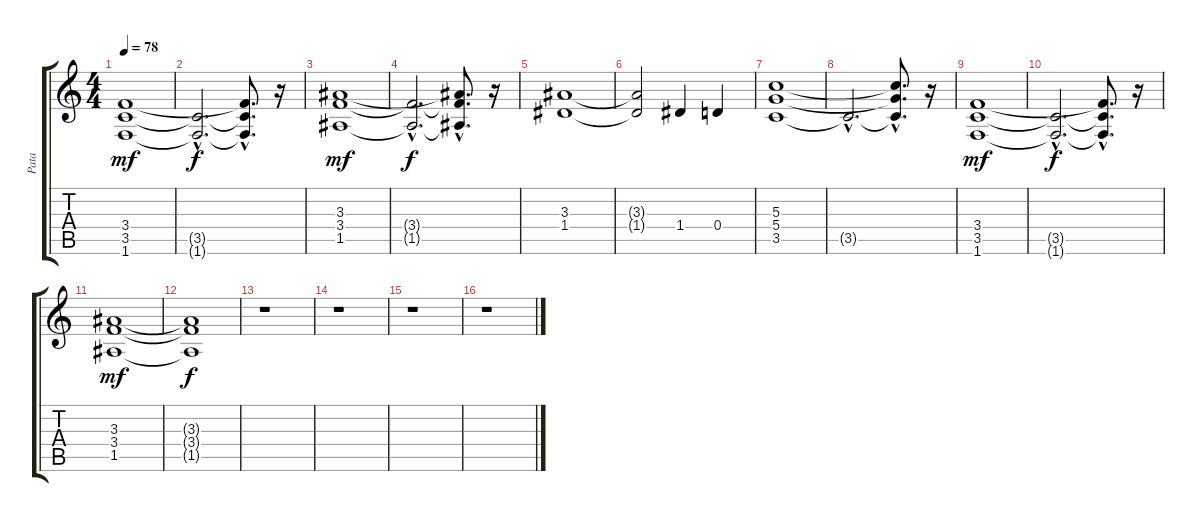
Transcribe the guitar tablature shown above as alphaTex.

\track ("Pata" "Pata") {instrument distortionguitar}
\staff {score tabs}
\tuning (E4 B3 G3 D3 A2 E2) {hide}
\ts (4 4)
\tempo 78
\clef g2
\ks c
(3.4 3.5 1.6).1{dy mf} |
(3.5{hac t} 1.6{hac t}).2{d dy f} (3.4{hac t} 3.5{hac t} 1.6{hac t}).8{d} r.16 |
(3.3 3.4 1.5).1{dy mf} |
(3.4{hac t} 1.5{hac t}).2{d dy f} (3.3{hac t} 3.4{hac t} 1.5{hac t}).8{d} r.16 |
(3.3 1.4).1 |
(3.3{t} 1.4{t}).2 1.4.4 0.4.4 |
(5.3 5.4 3.5).1 |
3.5{hac t}.2{d} (5.3{hac t} 5.4{hac t} 3.5{hac t}).8{d} r.16 |
(3.4 3.5 1.6).1{dy mf} |
(3.5{hac t} 1.6{hac t}).2{d dy f} (3.4{hac t} 3.5{hac t} 1.6{hac t}).8{d} r.16 |
(3.3 3.4 1.5).1{dy mf} |
(3.3{t} 3.4{t} 1.5{t}).1{dy f} |
r.1 |
r.1 |
r.1 |
r.1
